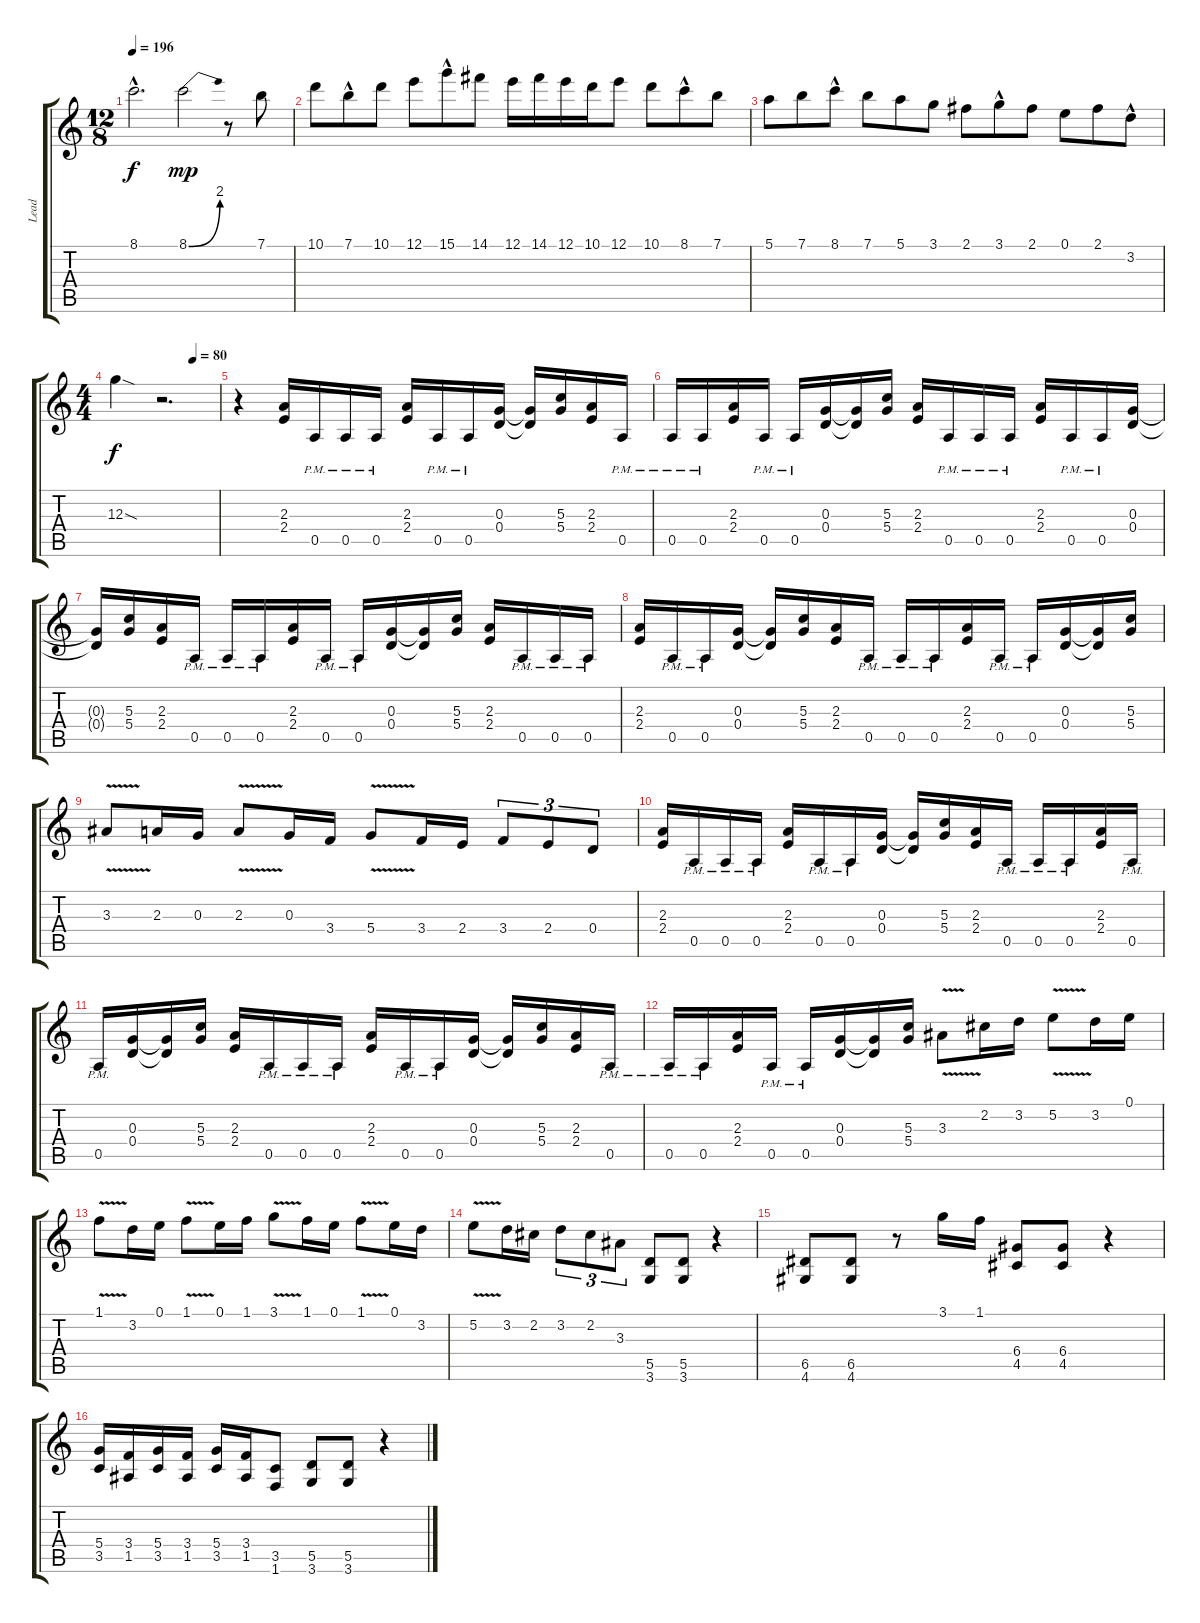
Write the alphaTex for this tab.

\track ("Lead" "Lead") {instrument overdrivenguitar}
\staff {score tabs}
\tuning (E4 B3 G3 D3 A2 E2) {hide}
\ts (12 8)
\tempo 196
\clef g2
\ks c
8.1{hac t}.2{d dy f} 8.1{be (bend 0 0 60 8)}.2{dy mp} r.8 7.1.8 |
10.1.8 7.1{hac}.8 10.1.8 12.1.8 15.1{hac}.8 14.1.8 12.1.16 14.1.16 12.1.16 10.1.16 12.1.8 10.1.8 8.1{hac}.8 7.1.8 |
5.1.8 7.1.8 8.1{hac}.8 7.1.8 5.1.8 3.1.8 2.1.8 3.1{hac}.8 2.1.8 0.1.8 2.1.8 3.2{hac}.8 |
\ts (4 4)
\tempo (80 0.75)
12.3{sod}.4{dy f} r.2{d} |
r.4 (2.3 2.4).16 0.5{pm}.16 0.5{pm}.16 0.5{pm}.16 (2.3 2.4).16 0.5{pm}.16 0.5{pm}.16 (0.3 0.4).16 (0.3{t} 0.4{t}).16 (5.3 5.4).16 (2.3 2.4).16 0.5{pm}.16 |
0.5{pm}.16 0.5{pm}.16 (2.3 2.4).16 0.5{pm}.16 0.5{pm}.16 (0.3 0.4).16 (0.3{t} 0.4{t}).16 (5.3 5.4).16 (2.3 2.4).16 0.5{pm}.16 0.5{pm}.16 0.5{pm}.16 (2.3 2.4).16 0.5{pm}.16 0.5{pm}.16 (0.3 0.4).16 |
(0.3{t} 0.4{t}).16 (5.3 5.4).16 (2.3 2.4).16 0.5{pm}.16 0.5{pm}.16 0.5{pm}.16 (2.3 2.4).16 0.5{pm}.16 0.5{pm}.16 (0.3 0.4).16 (0.3{t} 0.4{t}).16 (5.3 5.4).16 (2.3 2.4).16 0.5{pm}.16 0.5{pm}.16 0.5{pm}.16 |
(2.3 2.4).16 0.5{pm}.16 0.5{pm}.16 (0.3 0.4).16 (0.3{t} 0.4{t}).16 (5.3 5.4).16 (2.3 2.4).16 0.5{pm}.16 0.5{pm}.16 0.5{pm}.16 (2.3 2.4).16 0.5{pm}.16 0.5{pm}.16 (0.3 0.4).16 (0.3{t} 0.4{t}).16 (5.3 5.4).16 |
3.3{v}.8 2.3.16 0.3.16 2.3{v}.8 0.3.16 3.4.16 5.4{v}.8 3.4.16 2.4.16 3.4.8{tu (3 2)} 2.4.8{tu (3 2)} 0.4.8{tu (3 2)} |
(2.3 2.4).16 0.5{pm}.16 0.5{pm}.16 0.5{pm}.16 (2.3 2.4).16 0.5{pm}.16 0.5{pm}.16 (0.3 0.4).16 (0.3{t} 0.4{t}).16 (5.3 5.4).16 (2.3 2.4).16 0.5{pm}.16 0.5{pm}.16 0.5{pm}.16 (2.3 2.4).16 0.5{pm}.16 |
0.5{pm}.16 (0.3 0.4).16 (0.3{t} 0.4{t}).16 (5.3 5.4).16 (2.3 2.4).16 0.5{pm}.16 0.5{pm}.16 0.5{pm}.16 (2.3 2.4).16 0.5{pm}.16 0.5{pm}.16 (0.3 0.4).16 (0.3{t} 0.4{t}).16 (5.3 5.4).16 (2.3 2.4).16 0.5{pm}.16 |
0.5{pm}.16 0.5{pm}.16 (2.3 2.4).16 0.5{pm}.16 0.5{pm}.16 (0.3 0.4).16 (0.3{t} 0.4{t}).16 (5.3 5.4).16 3.3{v}.8 2.2.16 3.2.16 5.2{v}.8 3.2.16 0.1.16 |
1.1{v}.8 3.2.16 0.1.16 1.1{v}.8 0.1.16 1.1.16 3.1{v}.8 1.1.16 0.1.16 1.1{v}.8 0.1.16 3.2.16 |
5.2{v}.8 3.2.16 2.2.16 3.2.8{tu (3 2)} 2.2.8{tu (3 2)} 3.3.8{tu (3 2)} (5.5 3.6).8 (5.5 3.6).8 r.4 |
(6.5 4.6).8 (6.5 4.6).8 r.8 3.1.16 1.1.16 (6.4 4.5).8 (6.4 4.5).8 r.4 |
(5.4 3.5).16 (3.4 1.5).16 (5.4 3.5).16 (3.4 1.5).16 (5.4 3.5).16 (3.4 1.5).16 (3.5 1.6).8 (5.5 3.6).8 (5.5 3.6).8 r.4
